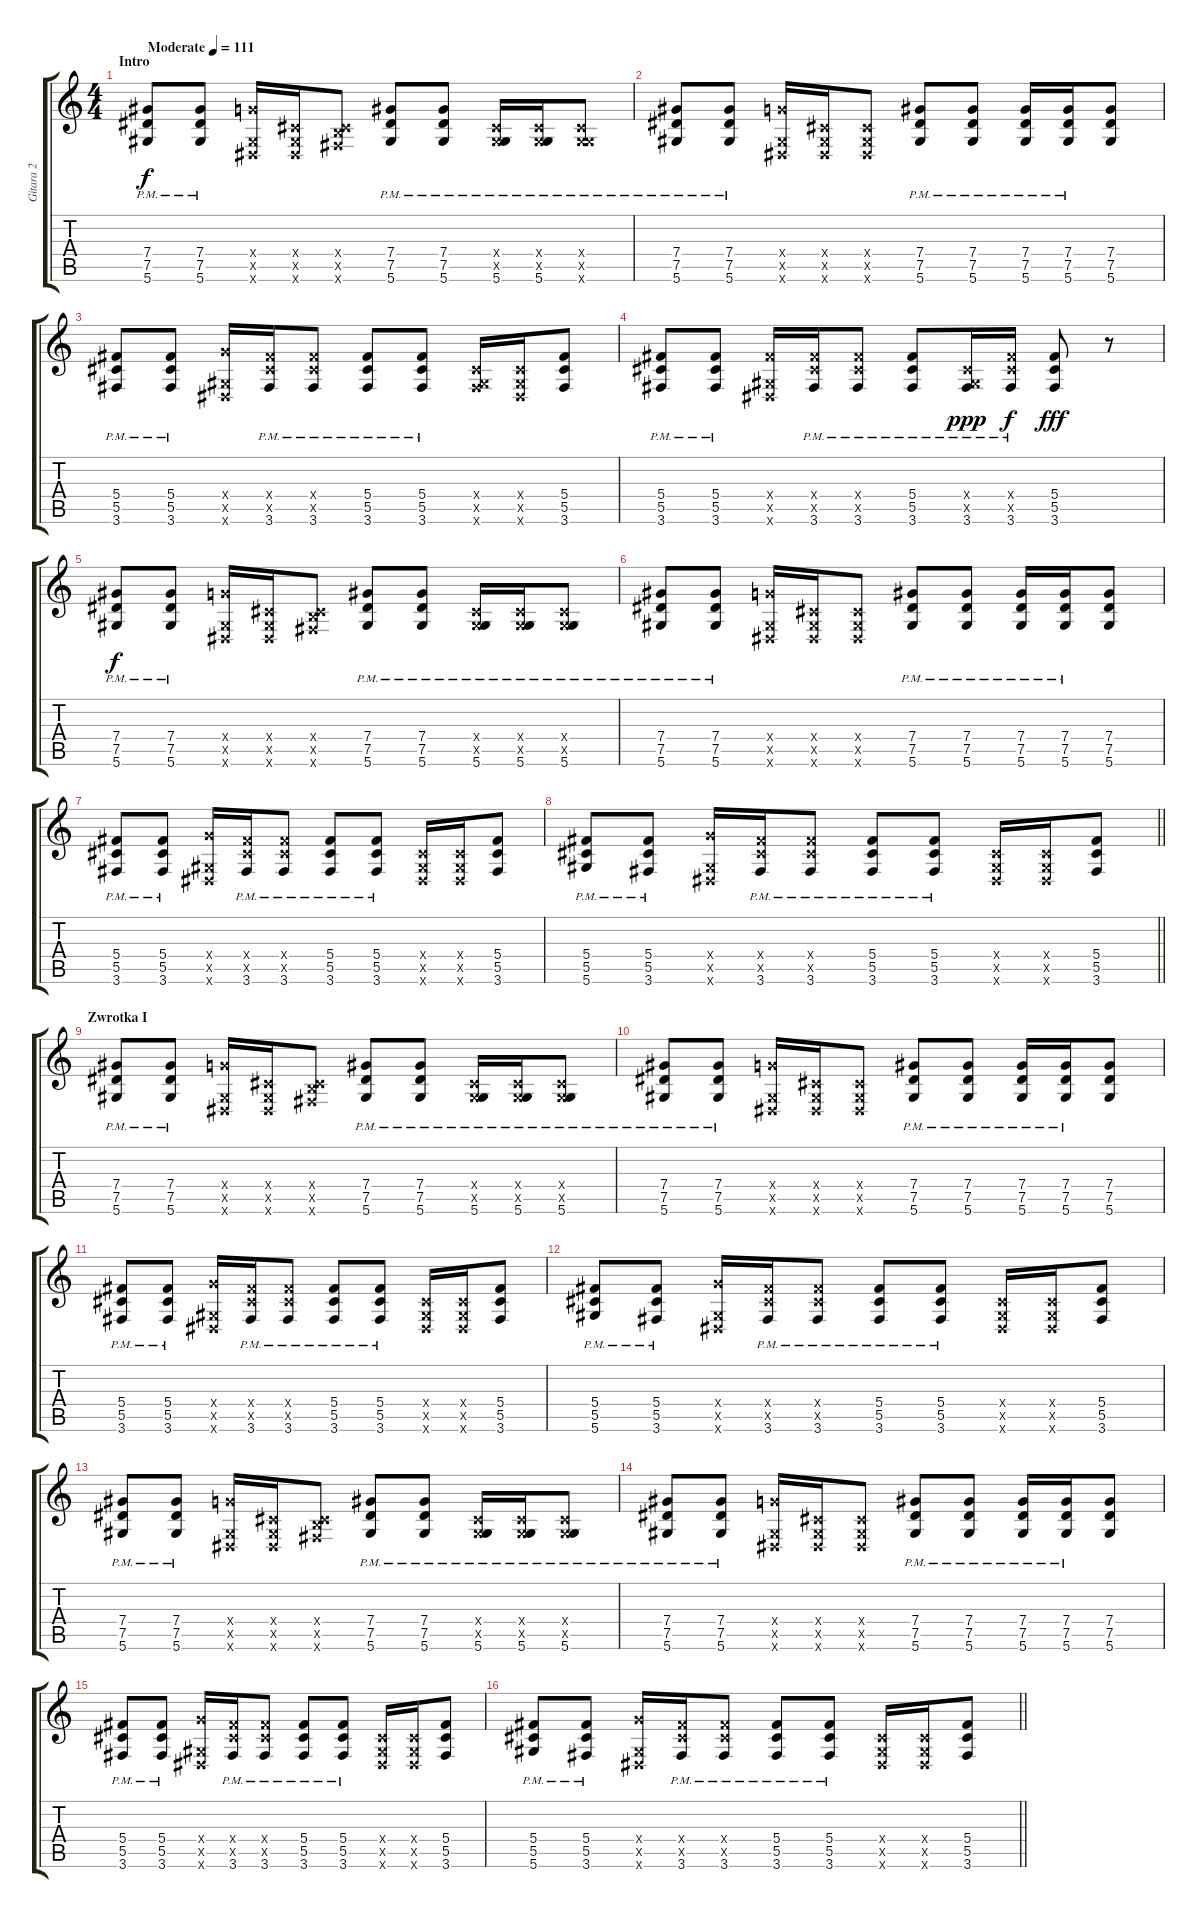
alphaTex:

\track ("Gitara 2" "Gitara 2") {instrument overdrivenguitar}
\staff {score tabs}
\tuning (Eb4 Bb3 Gb3 Db3 Ab2 Eb2) {hide}
\ts (4 4)
\section ("" "Intro")
\tempo (111 "Moderate")
\clef g2
\ks c
(7.4{pm} 7.5{pm} 5.6{pm}).8{dy f instrument overdrivenguitar} (7.4{pm} 7.5{pm} 5.6{pm}).8 (6.4{x} 0.5{x} 0.6{x}).16 (0.4{x} 0.5{x} 0.6{x}).16 (0.4{x} 3.5{x} 3.6{x}).8 (7.4{pm} 7.5{pm} 5.6{pm}).8 (7.4{pm} 7.5{pm} 5.6{pm}).8 (0.4{x} 0.5{x} 5.6{pm}).16 (0.4{x} 0.5{x} 5.6{pm}).16 (0.4{x} 0.5{x} 5.6{pm x}).8 |
(7.4{pm} 7.5{pm} 5.6{pm}).8 (7.4{pm} 7.5{pm} 5.6{pm}).8 (6.4{x} 0.5{x} 0.6{x}).16 (0.4{x} 0.5{x} 0.6{x}).16 (0.4{x} 0.5{x} 0.6{x}).8 (7.4{pm} 7.5{pm} 5.6{pm}).8 (7.4{pm} 7.5{pm} 5.6{pm}).8 (7.4{pm} 7.5{pm} 5.6{pm}).16 (7.4{pm} 7.5{pm} 5.6{pm}).16 (7.4 7.5 5.6).8 |
(5.4{pm} 5.5{pm} 3.6{pm}).8 (5.4{pm} 5.5{pm} 3.6{pm}).8 (6.4{x} 0.5{x} 0.6{x}).16 (5.4{x} 5.5{x} 3.6{pm}).16 (5.4{x} 5.5{x} 3.6{pm}).8 (5.4{pm} 5.5{pm} 3.6{pm}).8 (5.4{pm} 5.5{pm} 3.6{pm}).8 (0.4{x} 0.5{x} 3.6{x}).16 (0.4{x} 0.5{x} 0.6{x}).16 (5.4 5.5 3.6).8 |
(5.4{pm} 5.5{pm} 3.6{pm}).8 (5.4{pm} 5.5{pm} 3.6{pm}).8 (5.4{x} 0.5{x} 0.6{x}).16 (5.4{x} 5.5{x} 3.6{pm}).16 (5.4{x} 5.5{x} 3.6{pm}).8 (5.4{pm} 5.5{pm} 3.6{pm}).8 (0.4{x} 0.5{x} 3.6{pm}).16{dy ppp} (5.4{pm x} 5.5{pm x} 3.6{pm}).16{dy f} (5.4 5.5 3.6).8{dy fff} r.8 |
(7.4{pm} 7.5{pm} 5.6{pm}).8{dy f} (7.4{pm} 7.5{pm} 5.6{pm}).8 (6.4{x} 0.5{x} 0.6{x}).16 (0.4{x} 0.5{x} 0.6{x}).16 (0.4{x} 3.5{x} 3.6{x}).8 (7.4{pm} 7.5{pm} 5.6{pm}).8 (7.4{pm} 7.5{pm} 5.6{pm}).8 (0.4{x} 0.5{x} 5.6{pm}).16 (0.4{x} 0.5{x} 5.6{pm}).16 (0.4{x} 0.5{x} 5.6{pm}).8 |
(7.4{pm} 7.5{pm} 5.6{pm}).8 (7.4{pm} 7.5{pm} 5.6{pm}).8 (6.4{x} 0.5{x} 0.6{x}).16 (0.4{x} 0.5{x} 0.6{x}).16 (0.4{x} 0.5{x} 0.6{x}).8 (7.4{pm} 7.5{pm} 5.6{pm}).8 (7.4{pm} 7.5{pm} 5.6{pm}).8 (7.4{pm} 7.5{pm} 5.6{pm}).16 (7.4{pm} 7.5{pm} 5.6{pm}).16 (7.4 7.5 5.6).8 |
(5.4{pm} 5.5{pm} 3.6{pm}).8 (5.4{pm} 5.5{pm} 3.6{pm}).8 (6.4{x} 0.5{x} 0.6{x}).16 (5.4{x} 5.5{x} 3.6{pm}).16 (5.4{x} 5.5{x} 3.6{pm}).8 (5.4{pm} 5.5{pm} 3.6{pm}).8 (5.4{pm} 5.5{pm} 3.6{pm}).8 (0.4{x} 0.5{x} 0.6{x}).16 (0.4{x} 0.5{x} 0.6{x}).16 (5.4 5.5 3.6).8 |
\barLineRight lightlight
(5.4{pm} 5.5{pm} 5.6{pm}).8 (5.4{pm} 5.5{pm} 3.6{pm}).8 (6.4{x} 0.5{x} 0.6{x}).16 (5.4{x} 5.5{x} 3.6{pm}).16 (5.4{x} 5.5{x} 3.6{pm}).8 (5.4{pm} 5.5{pm} 3.6{pm}).8 (5.4{pm} 5.5{pm} 3.6{pm}).8 (0.4{x} 0.5{x} 0.6{x}).16 (0.4{x} 0.5{x} 0.6{x}).16 (5.4 5.5 3.6).8 |
\section ("" "Zwrotka I")
(7.4{pm} 7.5{pm} 5.6{pm}).8 (7.4{pm} 7.5{pm} 5.6{pm}).8 (6.4{x} 0.5{x} 0.6{x}).16 (0.4{x} 0.5{x} 0.6{x}).16 (0.4{x} 3.5{x} 3.6{x}).8 (7.4{pm} 7.5{pm} 5.6{pm}).8 (7.4{pm} 7.5{pm} 5.6{pm}).8 (0.4{x} 0.5{x} 5.6{pm}).16 (0.4{x} 0.5{x} 5.6{pm}).16 (0.4{x} 0.5{x} 5.6{pm}).8 |
(7.4{pm} 7.5{pm} 5.6{pm}).8 (7.4{pm} 7.5{pm} 5.6{pm}).8 (6.4{x} 0.5{x} 0.6{x}).16 (0.4{x} 0.5{x} 0.6{x}).16 (0.4{x} 0.5{x} 0.6{x}).8 (7.4{pm} 7.5{pm} 5.6{pm}).8 (7.4{pm} 7.5{pm} 5.6{pm}).8 (7.4{pm} 7.5{pm} 5.6{pm}).16 (7.4{pm} 7.5{pm} 5.6{pm}).16 (7.4 7.5 5.6).8 |
(5.4{pm} 5.5{pm} 3.6{pm}).8 (5.4{pm} 5.5{pm} 3.6{pm}).8 (6.4{x} 0.5{x} 0.6{x}).16 (5.4{x} 5.5{x} 3.6{pm}).16 (5.4{x} 5.5{x} 3.6{pm}).8 (5.4{pm} 5.5{pm} 3.6{pm}).8 (5.4{pm} 5.5{pm} 3.6{pm}).8 (0.4{x} 0.5{x} 0.6{x}).16 (0.4{x} 0.5{x} 0.6{x}).16 (5.4 5.5 3.6).8 |
(5.4{pm} 5.5{pm} 5.6{pm}).8 (5.4{pm} 5.5{pm} 3.6{pm}).8 (6.4{x} 0.5{x} 0.6{x}).16 (5.4{x} 5.5{x} 3.6{pm}).16 (5.4{x} 5.5{x} 3.6{pm}).8 (5.4{pm} 5.5{pm} 3.6{pm}).8 (5.4{pm} 5.5{pm} 3.6{pm}).8 (0.4{x} 0.5{x} 0.6{x}).16 (0.4{x} 0.5{x} 0.6{x}).16 (5.4 5.5 3.6).8 |
(7.4{pm} 7.5{pm} 5.6{pm}).8 (7.4{pm} 7.5{pm} 5.6{pm}).8 (6.4{x} 0.5{x} 0.6{x}).16 (0.4{x} 0.5{x} 0.6{x}).16 (0.4{x} 3.5{x} 3.6{x}).8 (7.4{pm} 7.5{pm} 5.6{pm}).8 (7.4{pm} 7.5{pm} 5.6{pm}).8 (0.4{x} 0.5{x} 5.6{pm}).16 (0.4{x} 0.5{x} 5.6{pm}).16 (0.4{x} 0.5{x} 5.6{pm}).8 |
(7.4{pm} 7.5{pm} 5.6{pm}).8 (7.4{pm} 7.5{pm} 5.6{pm}).8 (6.4{x} 0.5{x} 0.6{x}).16 (0.4{x} 0.5{x} 0.6{x}).16 (0.4{x} 0.5{x} 0.6{x}).8 (7.4{pm} 7.5{pm} 5.6{pm}).8 (7.4{pm} 7.5{pm} 5.6{pm}).8 (7.4{pm} 7.5{pm} 5.6{pm}).16 (7.4{pm} 7.5{pm} 5.6{pm}).16 (7.4 7.5 5.6).8 |
(5.4{pm} 5.5{pm} 3.6{pm}).8 (5.4{pm} 5.5{pm} 3.6{pm}).8 (6.4{x} 0.5{x} 0.6{x}).16 (5.4{x} 5.5{x} 3.6{pm}).16 (5.4{x} 5.5{x} 3.6{pm}).8 (5.4{pm} 5.5{pm} 3.6{pm}).8 (5.4{pm} 5.5{pm} 3.6{pm}).8 (0.4{x} 0.5{x} 0.6{x}).16 (0.4{x} 0.5{x} 0.6{x}).16 (5.4 5.5 3.6).8 |
\barLineRight lightlight
(5.4{pm} 5.5{pm} 5.6{pm}).8 (5.4{pm} 5.5{pm} 3.6{pm}).8 (6.4{x} 0.5{x} 0.6{x}).16 (5.4{x} 5.5{x} 3.6{pm}).16 (5.4{x} 5.5{x} 3.6{pm}).8 (5.4{pm} 5.5{pm} 3.6{pm}).8 (5.4{pm} 5.5{pm} 3.6{pm}).8 (0.4{x} 0.5{x} 0.6{x}).16 (0.4{x} 0.5{x} 0.6{x}).16 (5.4 5.5 3.6).8
